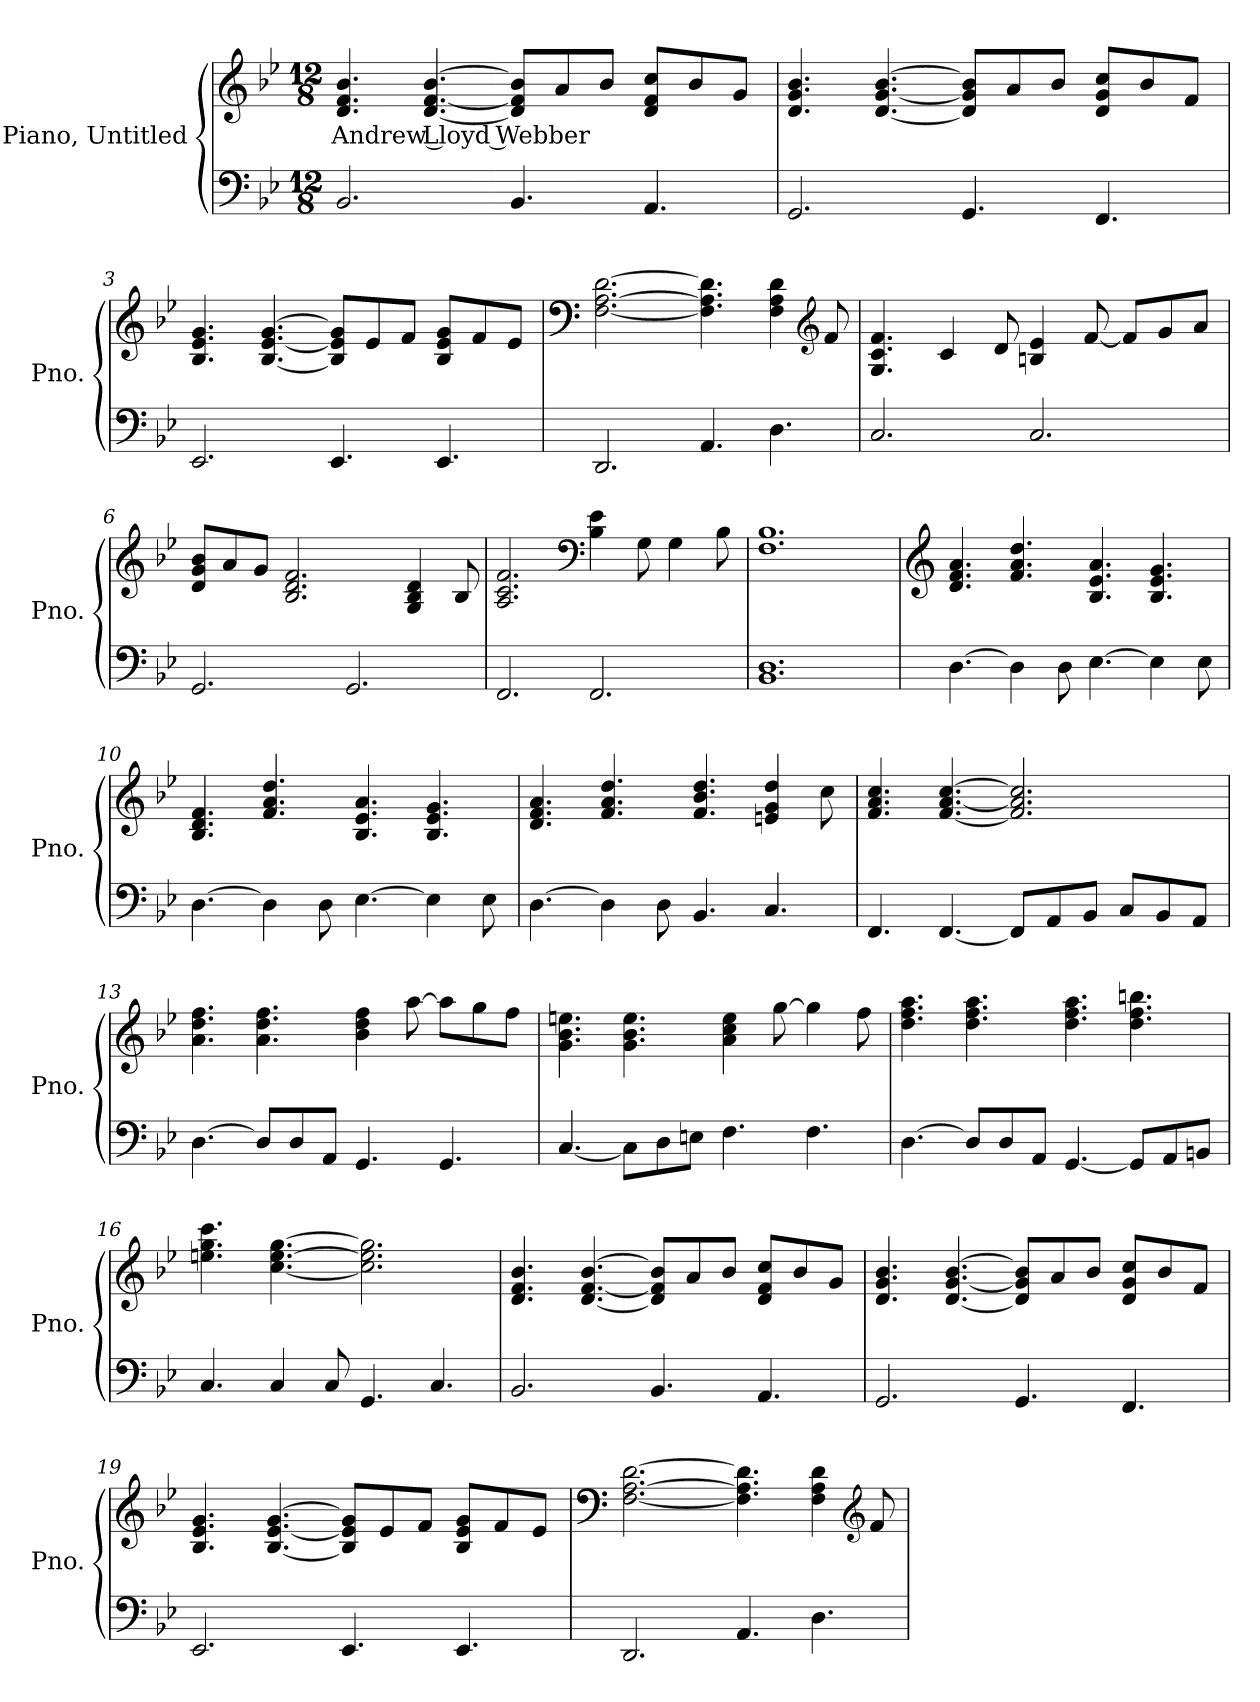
**kern	**kern	**text
*part2	*part1	*part1
*staff2	*staff1	*staff1
*I"Piano, Untitled	*I"Piano, Untitled	*
*I'Pno.	*I'Pno.	*
*clefF4	*clefG2	*
*k[b-e-]	*k[b-e-]	*
*M12/8	*M12/8	*
*MM120	*MM120	*
=1	=1	=1
!	!	!LO:LY:b
2.BB-/	4.d/ 4.f/ 4.b-/	Andrew Lloyd Webber
.	[4.d/ [4.f/ [4.b-/	.
4.BB-/	8d/] 8f/] 8b-/]L	.
.	8a/	.
.	8b-/J	.
4.AA/	8d/ 8f/ 8cc/L	.
.	8b-/	.
.	8g/J	.
=2	=2	=2
2.GG/	4.d/ 4.g/ 4.b-/	.
.	[4.d/ [4.g/ [4.b-/	.
4.GG/	8d/] 8g/] 8b-/]L	.
.	8a/	.
.	8b-/J	.
4.FF/	8d/ 8g/ 8cc/L	.
.	8b-/	.
.	8f/J	.
!!LO:LB:g=z
=3	=3	=3
2.EE-/	4.B-/ 4.e-/ 4.g/	.
.	[4.B-/ [4.e-/ [4.g/	.
4.EE-/	8B-/] 8e-/] 8g/]L	.
.	8e-/	.
.	8f/J	.
4.EE-/	8B-/ 8e-/ 8g/L	.
.	8f/	.
.	8e-/J	.
=4	=4	=4
*	*clefF4	*
2.DD/	[2.F\ [2.A\ [2.d\	.
4.AA/	4.F\] 4.A\] 4.d\]	.
4.D\	4F\ 4A\ 4d\	.
*	*clefG2	*
.	8f/	.
=5	=5	=5
2.C/	4.G/ 4.c/ 4.f/	.
.	4c/	.
.	8d/	.
2.C/	4Bn/ 4e-/	.
.	[8f/	.
.	8f/L]	.
.	8g/	.
.	8a/J	.
=6	=6	=6
2.GG/	8d/ 8g/ 8b-/L	.
.	8a/	.
.	8g/J	.
.	2.B-/ 2.d/ 2.f/	.
2.GG/	.	.
.	4G/ 4B-/ 4d/	.
.	8B-/	.
!!LO:LB:g=z
=7	=7	=7
2.FF/	2.A/ 2.c/ 2.f/	.
*	*clefF4	*
2.FF/	4B-\ 4e-\	.
.	8G\	.
.	4G\	.
.	8B-\	.
=8	=8	=8
1.BB- 1.D	1.F 1.B-	.
=9	=9	=9
*	*clefG2	*
[4.D\	4.d/ 4.f/ 4.a/	.
4D\]	4.f/ 4.a/ 4.dd/	.
8D\	.	.
[4.E-\	4.B-/ 4.e-/ 4.a/	.
4E-\]	4.B-/ 4.e-/ 4.g/	.
8E-\	.	.
=10	=10	=10
[4.D\	4.B-/ 4.d/ 4.f/	.
4D\]	4.f/ 4.a/ 4.dd/	.
8D\	.	.
[4.E-\	4.B-/ 4.e-/ 4.a/	.
4E-\]	4.B-/ 4.e-/ 4.g/	.
8E-\	.	.
=11	=11	=11
[4.D\	4.d/ 4.f/ 4.a/	.
4D\]	4.f/ 4.a/ 4.dd/	.
8D\	.	.
4.BB-/	4.f/ 4.b-/ 4.dd/	.
4.C/	4en/ 4g/ 4dd/	.
.	8cc\	.
!!LO:LB:g=z
=12	=12	=12
4.FF/	4.f/ 4.a/ 4.cc/	.
[4.FF/	[4.f/ [4.a/ [4.cc/	.
8FF/L]	2.f/] 2.a/] 2.cc/]	.
8AA/	.	.
8BB-/J	.	.
8C/L	.	.
8BB-/	.	.
8AA/J	.	.
=13	=13	=13
[4.D\	4.a\ 4.dd\ 4.ff\	.
8D/L]	4.a\ 4.dd\ 4.ff\	.
8D/	.	.
8AA/J	.	.
4.GG/	4b-\ 4dd\ 4ff\	.
.	[8aa\	.
4.GG/	8aa\L]	.
.	8gg\	.
.	8ff\J	.
=14	=14	=14
[4.C/	4.g\ 4.b-\ 4.een\	.
8C\L]	4.g\ 4.b-\ 4.ee\	.
8D\	.	.
8En\J	.	.
4.F\	4a\ 4cc\ 4ee\	.
.	[8gg\	.
4.F\	4gg\]	.
.	8ff\	.
=15	=15	=15
[4.D\	4.dd\ 4.ff\ 4.aa\	.
8D/L]	4.dd\ 4.ff\ 4.aa\	.
8D/	.	.
8AA/J	.	.
[4.GG/	4.dd\ 4.ff\ 4.aa\	.
8GG/L]	4.dd\ 4.ff\ 4.bbn\	.
8AA/	.	.
8BBn/J	.	.
!!LO:LB:g=z
=16	=16	=16
4.C/	4.een\ 4.gg\ 4.ccc\	.
4C/	[4.cc\ [4.ee\ [4.gg\	.
8C/	.	.
4.GG/	2.cc\] 2.ee\] 2.gg\]	.
4.C/	.	.
=17	=17	=17
2.BB-/	4.d/ 4.f/ 4.b-/	.
.	[4.d/ [4.f/ [4.b-/	.
4.BB-/	8d/] 8f/] 8b-/]L	.
.	8a/	.
.	8b-/J	.
4.AA/	8d/ 8f/ 8cc/L	.
.	8b-/	.
.	8g/J	.
=18	=18	=18
2.GG/	4.d/ 4.g/ 4.b-/	.
.	[4.d/ [4.g/ [4.b-/	.
4.GG/	8d/] 8g/] 8b-/]L	.
.	8a/	.
.	8b-/J	.
4.FF/	8d/ 8g/ 8cc/L	.
.	8b-/	.
.	8f/J	.
=19	=19	=19
2.EE-/	4.B-/ 4.e-/ 4.g/	.
.	[4.B-/ [4.e-/ [4.g/	.
4.EE-/	8B-/] 8e-/] 8g/]L	.
.	8e-/	.
.	8f/J	.
4.EE-/	8B-/ 8e-/ 8g/L	.
.	8f/	.
.	8e-/J	.
!!LO:LB:g=z
=20	=20	=20
*	*clefF4	*
2.DD/	[2.F\ [2.A\ [2.d\	.
4.AA/	4.F\] 4.A\] 4.d\]	.
4.D\	4F\ 4A\ 4d\	.
*	*clefG2	*
.	8f/	.
=	=	=
*-	*-	*-
